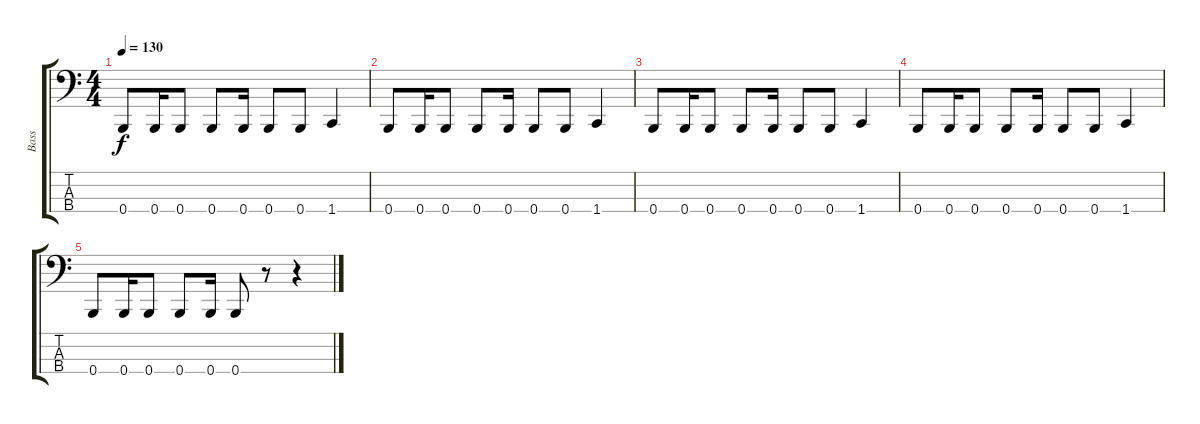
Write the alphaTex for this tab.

\track ("Bass" "Bass") {instrument electricbasspick}
\staff {score tabs}
\tuning (E2 B1 Gb1 B0) {hide}
\ts (4 4)
\tempo 130
\clef f4
\ks c
0.4.8{dy f} 0.4.16 0.4.8 0.4.8 0.4.16 0.4.8 0.4.8 1.4.4 |
0.4.8 0.4.16 0.4.8 0.4.8 0.4.16 0.4.8 0.4.8 1.4.4 |
0.4.8 0.4.16 0.4.8 0.4.8 0.4.16 0.4.8 0.4.8 1.4.4 |
0.4.8 0.4.16 0.4.8 0.4.8 0.4.16 0.4.8 0.4.8 1.4.4 |
0.4.8 0.4.16 0.4.8 0.4.8 0.4.16 0.4.8 r.8 r.4
